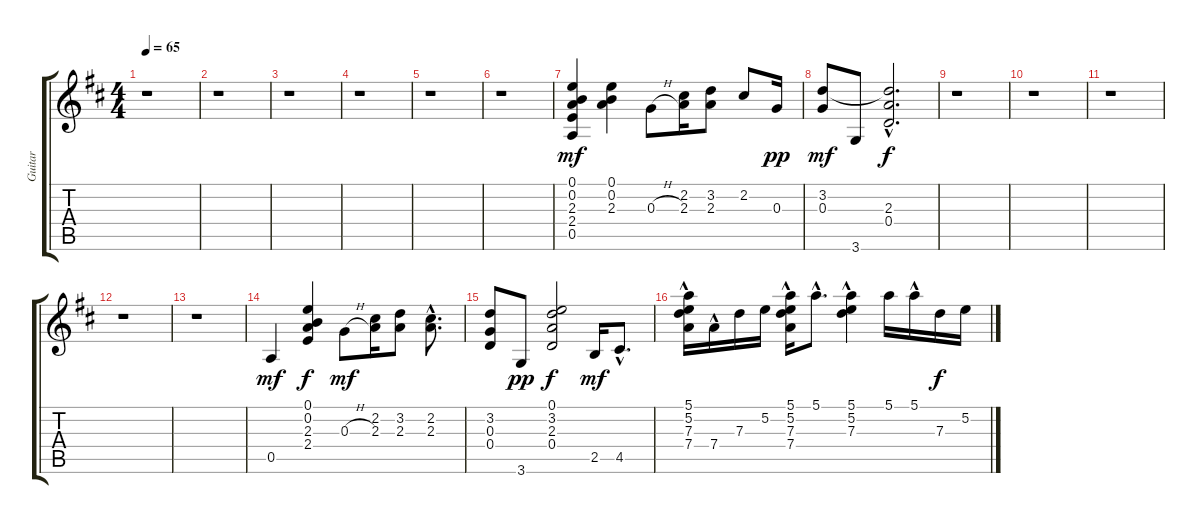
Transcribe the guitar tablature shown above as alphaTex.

\track ("Guitar" "Guitar") {instrument electricguitarclean}
\staff {score tabs}
\tuning (E4 B3 G3 D3 A2 E2) {hide}
\ts (4 4)
\tempo 65
\clef g2
\ks bminor
r.1{dy mf instrument electricguitarclean} |
r.1 |
r.1 |
r.1 |
r.1 |
r.1 |
(0.1 0.2 2.3 2.4 0.5).4 (0.1 0.2 2.3).4 0.3{h}.8 (2.2 2.3).16 (3.2 2.3).8 2.2.8 0.3.16{dy pp} |
(3.2 0.3).8{dy mf} 3.6.8 (3.2{hac t} 2.3{hac} 0.4{hac}).2{d dy f} |
r.1 |
r.1 |
r.1 |
r.1 |
r.1 |
0.5.4{dy mf} (0.1 0.2 2.3 2.4).4{dy f} 0.3{h}.8{dy mf} (2.2 2.3).16 (3.2 2.3).8 (2.2{hac} 2.3{hac}).8{d} |
(3.2 0.3 0.4).8 3.6.8{dy pp} (0.1 3.2 2.3 0.4).2{dy f} 2.5.16{dy mf} 4.5{hac}.8{d} |
(5.1 5.2{hac} 7.3 7.4).16 7.4{hac}.16 7.3.16 5.2.16 (5.1 5.2 7.3 7.4{hac}).16 5.1{hac}.8{d} (5.1 5.2{hac} 7.3{hac}).4 5.1.16 5.1{hac}.16 7.3.16{dy f} 5.2.16
